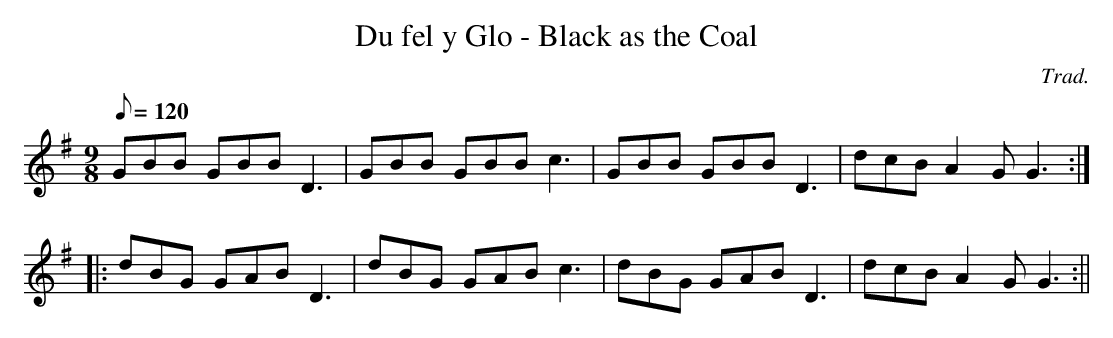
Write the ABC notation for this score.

X:1
T:Du fel y Glo - Black as the Coal
M:9/8
L:1/8
Q:120
C:Trad.
K:G
GBB GBB D3 | GBB GBB c3 | GBB GBB D3 | dcB A2 G G3 :||:
dBG GAB D3 | dBG GAB c3 | dBG GAB D3 | dcB A2 G G3 :||
